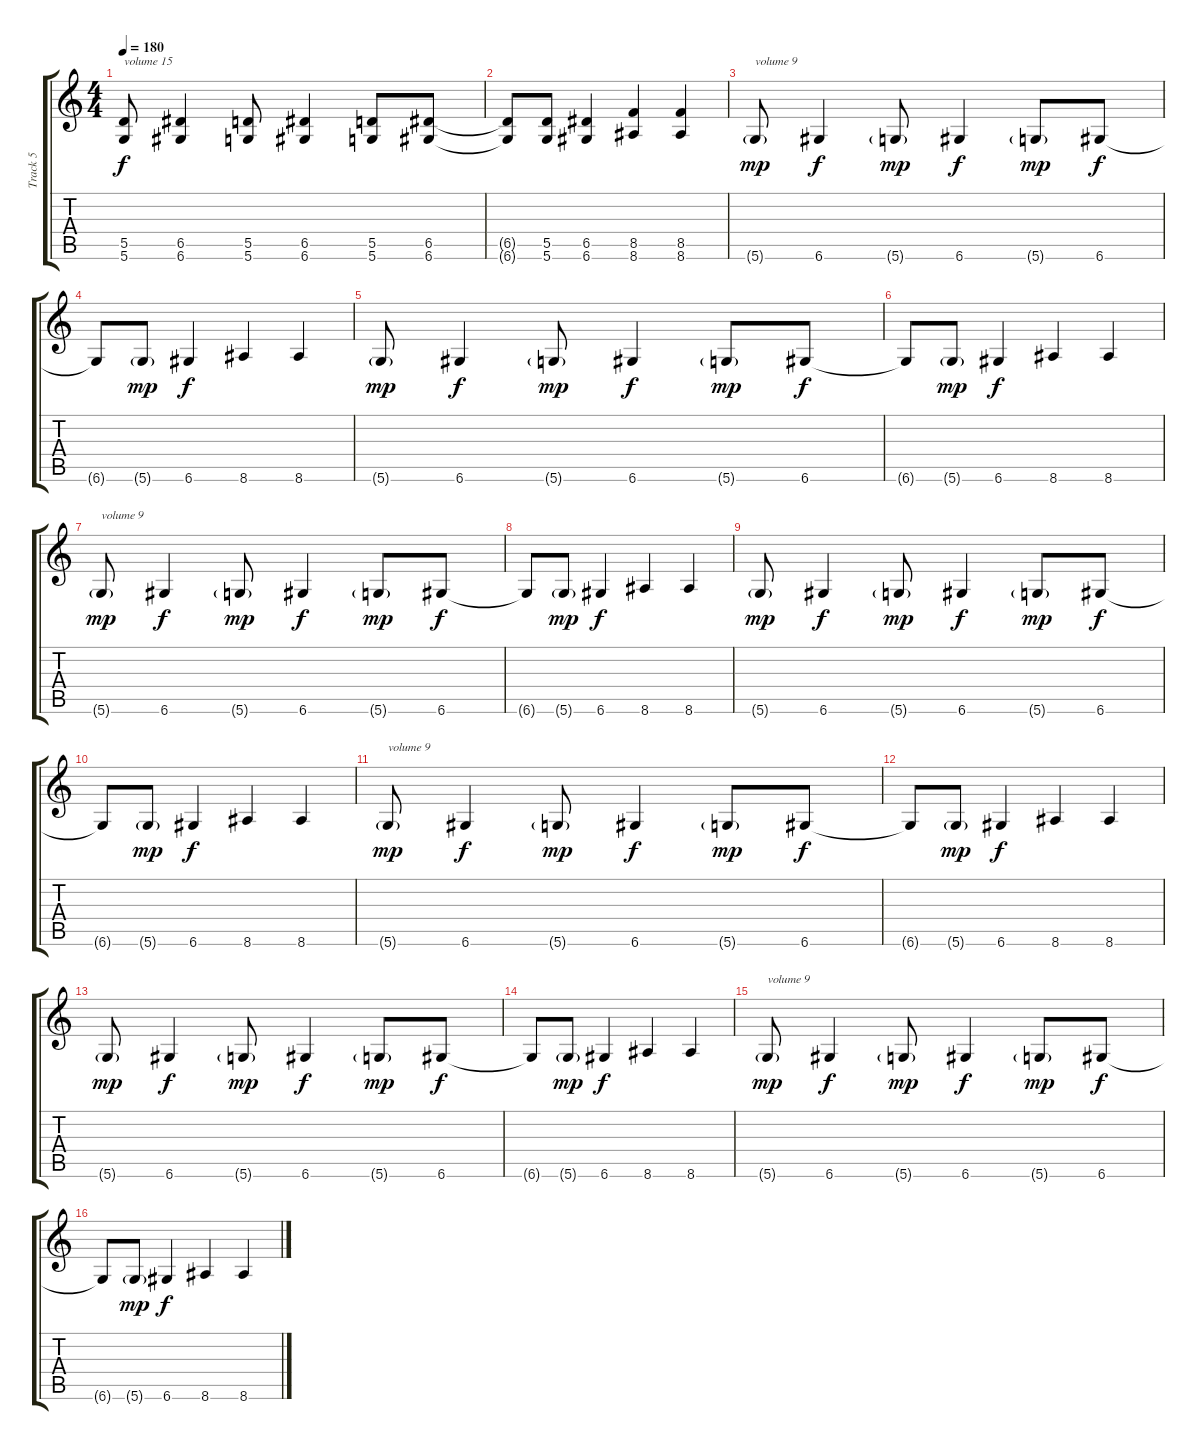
\track ("Track 5" "Track 5") {instrument distortionguitar}
\staff {score tabs}
\tuning (E4 B3 G3 D3 A2 D2) {hide}
\ts (4 4)
\tempo 180
\clef g2
\ks c
(5.5 5.6).8{txt "volume 15" dy f volume 15 instrument distortionguitar} (6.5 6.6).4 (5.5 5.6).8 (6.5 6.6).4 (5.5 5.6).8 (6.5 6.6).8 |
(6.5{t} 6.6{t}).8 (5.5 5.6).8 (6.5 6.6).4 (8.5 8.6).4 (8.5 8.6).4 |
5.6{g}.8{txt "volume 9" dy mp} 6.6.4{dy f} 5.6{g}.8{dy mp} 6.6.4{dy f} 5.6{g}.8{dy mp} 6.6.8{dy f} |
6.6{t}.8 5.6{g}.8{dy mp} 6.6.4{dy f} 8.6.4 8.6.4 |
5.6{g}.8{dy mp} 6.6.4{dy f} 5.6{g}.8{dy mp} 6.6.4{dy f} 5.6{g}.8{dy mp} 6.6.8{dy f} |
6.6{t}.8 5.6{g}.8{dy mp} 6.6.4{dy f} 8.6.4 8.6.4 |
5.6{g}.8{txt "volume 9" dy mp} 6.6.4{dy f} 5.6{g}.8{dy mp} 6.6.4{dy f} 5.6{g}.8{dy mp} 6.6.8{dy f} |
6.6{t}.8 5.6{g}.8{dy mp} 6.6.4{dy f} 8.6.4 8.6.4 |
5.6{g}.8{dy mp} 6.6.4{dy f} 5.6{g}.8{dy mp} 6.6.4{dy f} 5.6{g}.8{dy mp} 6.6.8{dy f} |
6.6{t}.8 5.6{g}.8{dy mp} 6.6.4{dy f} 8.6.4 8.6.4 |
5.6{g}.8{txt "volume 9" dy mp} 6.6.4{dy f} 5.6{g}.8{dy mp} 6.6.4{dy f} 5.6{g}.8{dy mp} 6.6.8{dy f} |
6.6{t}.8 5.6{g}.8{dy mp} 6.6.4{dy f} 8.6.4 8.6.4 |
5.6{g}.8{dy mp} 6.6.4{dy f} 5.6{g}.8{dy mp} 6.6.4{dy f} 5.6{g}.8{dy mp} 6.6.8{dy f} |
6.6{t}.8 5.6{g}.8{dy mp} 6.6.4{dy f} 8.6.4 8.6.4 |
5.6{g}.8{txt "volume 9" dy mp} 6.6.4{dy f} 5.6{g}.8{dy mp} 6.6.4{dy f} 5.6{g}.8{dy mp} 6.6.8{dy f} |
6.6{t}.8 5.6{g}.8{dy mp} 6.6.4{dy f} 8.6.4 8.6.4
